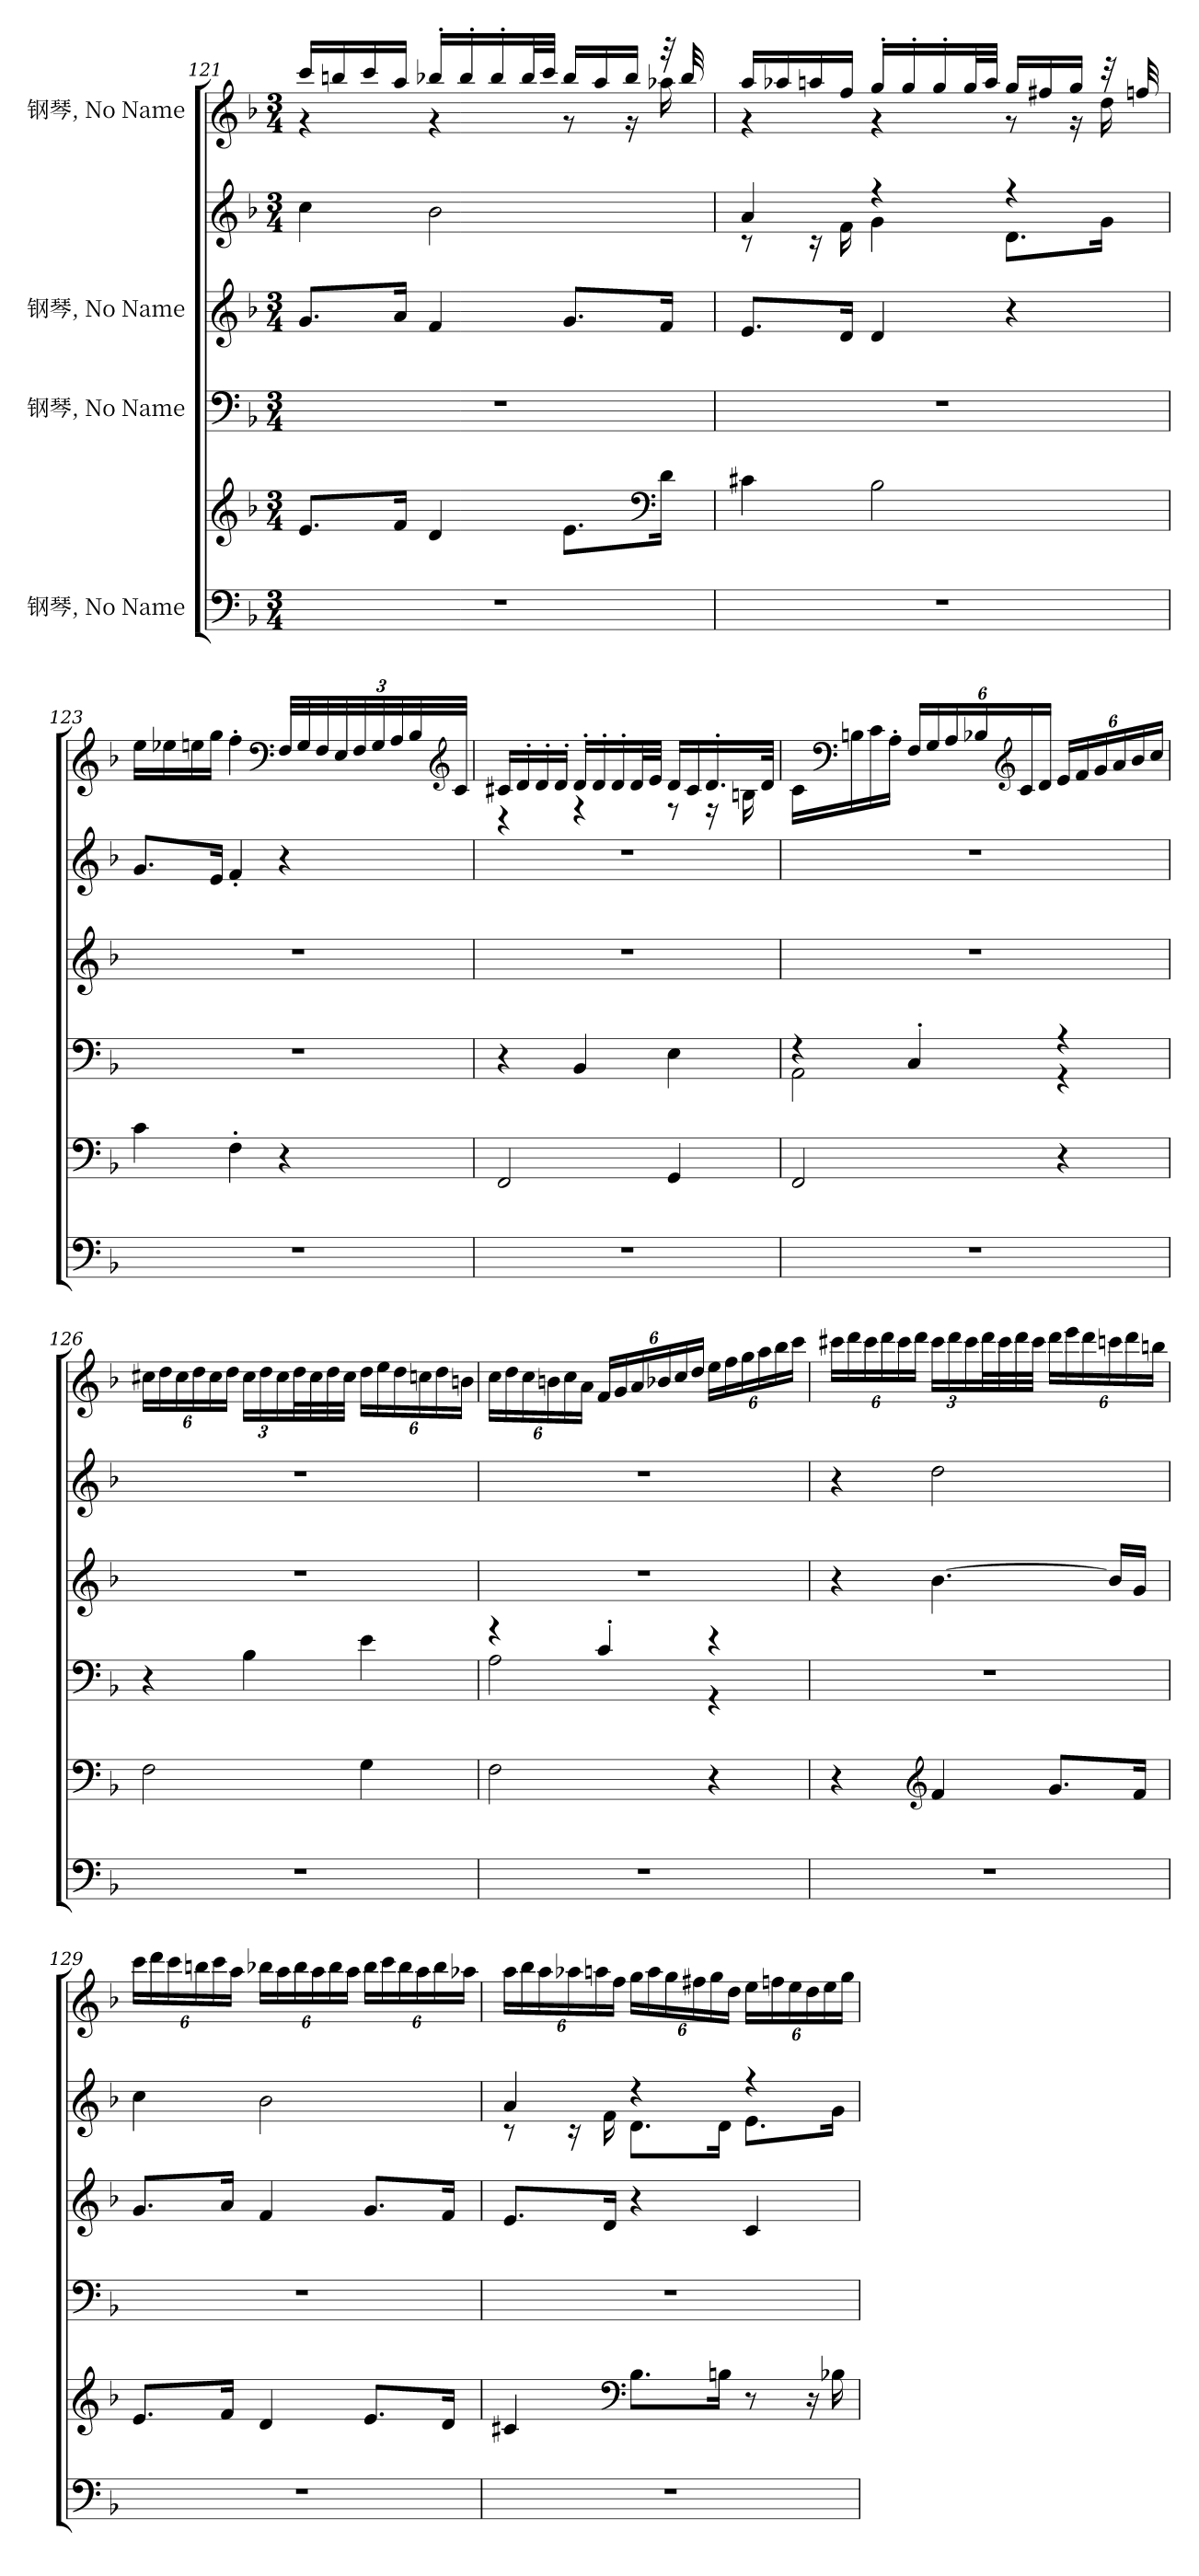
**kern	**kern	**kern	**kern	**kern	**kern
*part4	*part4	*part3	*part2	*part2	*part1
*staff6	*staff5	*staff4	*staff3	*staff2	*staff1
*I"钢琴, No Name	*	*I"钢琴, No Name	*I"钢琴, No Name	*	*I"钢琴, No Name
!!LO:PB:g=z
*clefF4	*clefG2	*clefF4	*clefG2	*clefG2	*clefG2
*k[b-]	*k[b-]	*k[b-]	*k[b-]	*k[b-]	*k[b-]
*M3/4	*M3/4	*M3/4	*M3/4	*M3/4	*M3/4
*MM109	*MM109	*MM109	*MM109	*MM109	*MM109
=121	=121	=121	=121	=121	=121
*	*	*	*	*	*^
2.r	8.e/L	2.r	8.g/L	4cc\	16ccc/LL	4r
.	.	.	.	.	16bbn/	.
.	.	.	.	.	16ccc/	.
.	16f/Jk	.	16a/Jk	.	16aa/JJ	.
.	4d/	.	4f/	2b-\	16bb-X'/LL	4r
.	.	.	.	.	16bb-'/	.
.	.	.	.	.	16bb-'/	.
*	*	*	*	*	*MM105	*
.	.	.	.	.	32bb-/L	.
.	.	.	.	.	32ccc/JJJ	.
*	*	*	*	*	*MM107	*
.	8.e\L	.	8.g/L	.	16bb-/LL	8r
.	.	.	.	.	16aa/	.
.	.	.	.	.	16bb-/JJ	16r
*	*clefF4	*	*	*	*	*
.	16d\Jk	.	16f/Jk	.	32r	16aa-X\
.	.	.	.	.	32bb-/	.
=122	=122	=122	=122	=122	=122	=122
*	*	*	*	*	*MM109	*
*	*	*	*	*^	*	*
2.r	4c#X\	2.r	8.e/L	4a/	8r	16aa/LL	4r
.	.	.	.	.	.	16aa-X/	.
.	.	.	.	.	16r	16aan/	.
.	.	.	16d/Jk	.	16f\	16ff/JJ	.
.	2B-\	.	4d/	4r	4g\	16gg'/LL	4r
.	.	.	.	.	.	16gg'/	.
.	.	.	.	.	.	16gg'/	.
*	*	*	*	*	*	*MM105	*
.	.	.	.	.	.	32gg/L	.
.	.	.	.	.	.	32aa/JJJ	.
*	*	*	*	*	*	*MM107	*
.	.	.	4r	4r	8.d\L	16gg/LL	8r
.	.	.	.	.	.	16ff#X/	.
.	.	.	.	.	.	16gg/JJ	16r
*	*	*	*	*	*	*MM105	*
.	.	.	.	.	16g\Jk	32r	16dd\
.	.	.	.	.	.	32ffn/	.
*	*	*	*	*v	*v	*	*
*	*	*	*	*	*v	*v
!!LO:LB:g=z
=123	=123	=123	=123	=123	=123
2.r	4c\	2.r	2.r	8.g/L	16ee\LL
.	.	.	.	.	16ee-X\
.	.	.	.	.	16een\
.	.	.	.	16e/Jk	16gg\JJ
*	*	*	*	*	*MM96
.	4F'\	.	.	4f'/	4ff'\
*	*	*	*	*	*clefF4
*	*	*	*	*	*MM109
.	4r	.	.	4r	32F/LLL
.	.	.	.	.	32G/
.	.	.	.	.	32F/
.	.	.	.	.	32E/
*	*	*	*	*	*Xbrackettup
.	.	.	.	.	48F/
.	.	.	.	.	48G/
.	.	.	.	.	48A/
*	*	*	*	*	*MM107
.	.	.	.	.	32B-/
*	*	*	*	*	*clefG2
*	*	*	*	*	*MM102
.	.	.	.	.	32c/JJJ
=124	=124	=124	=124	=124	=124
*	*	*	*	*	*MM111
*	*	*	*	*	*^
2.r	2FF/	4r	2.r	2.r	16c#X/LL	4r
.	.	.	.	.	16d'/	.
.	.	.	.	.	16d'/	.
.	.	.	.	.	16d'/JJ	.
.	.	4BB-/	.	.	16d'/LL	4r
.	.	.	.	.	16d'/	.
.	.	.	.	.	16d'/	.
*	*	*	*	*	*MM107	*
.	.	.	.	.	32d/L	.
.	.	.	.	.	32e/JJJ	.
*	*	*	*	*	*MM109	*
.	4GG/	4E\	.	.	16d/LL	8r
.	.	.	.	.	16c#/	.
.	.	.	.	.	16.d'/	16r
.	.	.	.	.	.	16Bn\
*	*	*	*	*	*MM107	*
.	.	.	.	.	32d/JJk	.
*	*	*	*	*	*v	*v
!!LO:PB:g=z
=125	=125	=125	=125	=125	=125
*	*	*^	*	*	*
2.r	2FF/	4r	2AA\	2.r	2.r	16c\LL
*	*	*	*	*	*	*clefF4
.	.	.	.	.	.	16Bn\
.	.	.	.	.	.	16c\
.	.	.	.	.	.	16A'\JJ
.	.	4C'/	.	.	.	24F/LL
.	.	.	.	.	.	24G/
.	.	.	.	.	.	24A/
.	.	.	.	.	.	24B-X/
*	*	*	*	*	*	*clefG2
.	.	.	.	.	.	24c/
.	.	.	.	.	.	24d/JJ
.	4r	4r	4r	.	.	24e/LL
.	.	.	.	.	.	24f/
.	.	.	.	.	.	24g/
.	.	.	.	.	.	24a/
.	.	.	.	.	.	24b-/
.	.	.	.	.	.	24cc/JJ
*	*	*v	*v	*	*	*
=126	=126	=126	=126	=126	=126
*	*	*	*	*	*MM111
2.r	2F\	4r	2.r	2.r	24cc#X\LL
.	.	.	.	.	24dd\
.	.	.	.	.	24cc#\
.	.	.	.	.	24dd\
.	.	.	.	.	24cc#\
.	.	.	.	.	24dd\JJ
.	.	4B-\	.	.	24cc#\LL
.	.	.	.	.	24dd\
.	.	.	.	.	24cc#\
.	.	.	.	.	32dd\L
.	.	.	.	.	32cc#\
.	.	.	.	.	32dd\
.	.	.	.	.	32cc#\JJJ
.	4G\	4e\	.	.	24dd\LL
.	.	.	.	.	24ee\
.	.	.	.	.	24dd\
.	.	.	.	.	24ccn\
.	.	.	.	.	24dd\
.	.	.	.	.	24bn\JJ
!!LO:LB:g=z
=127	=127	=127	=127	=127	=127
*	*	*^	*	*	*
2.r	2F\	4r	2A\	2.r	2.r	24cc\LL
.	.	.	.	.	.	24dd\
.	.	.	.	.	.	24cc\
.	.	.	.	.	.	24bn\
.	.	.	.	.	.	24cc\
.	.	.	.	.	.	24a\JJ
*	*	*	*	*	*	*MM105
.	.	4c'/	.	.	.	24f/LL
.	.	.	.	.	.	24g/
.	.	.	.	.	.	24a/
.	.	.	.	.	.	24b-X/
.	.	.	.	.	.	24cc/
.	.	.	.	.	.	24dd/JJ
.	4r	4r	4r	.	.	24ee\LL
.	.	.	.	.	.	24ff\
.	.	.	.	.	.	24gg\
.	.	.	.	.	.	24aa\
.	.	.	.	.	.	24bb-\
.	.	.	.	.	.	24ccc\JJ
*	*	*v	*v	*	*	*
!!LO:PB:g=z
=128	=128	=128	=128	=128	=128
*	*	*	*	*	*MM109
2.r	4r	2.r	4r	4r	24ccc#X\LL
.	.	.	.	.	24ddd\
.	.	.	.	.	24ccc#\
.	.	.	.	.	24ddd\
.	.	.	.	.	24ccc#\
.	.	.	.	.	24ddd\JJ
*	*clefG2	*	*	*	*
.	4f/	.	[4.b-\	2dd\	24ccc#\LL
.	.	.	.	.	24ddd\
.	.	.	.	.	24ccc#\
.	.	.	.	.	32ddd\L
.	.	.	.	.	32ccc#\
.	.	.	.	.	32ddd\
.	.	.	.	.	32ccc#\JJJ
.	8.g/L	.	.	.	24ddd\LL
.	.	.	.	.	24eee\
.	.	.	.	.	24ddd\
.	.	.	16b-/LL]	.	24cccn\
.	.	.	.	.	24ddd\
.	16f/Jk	.	16g/JJ	.	.
.	.	.	.	.	24bbn\JJ
!!LO:LB:g=z
=129	=129	=129	=129	=129	=129
*	*	*	*	*	*MM109
2.r	8.e/L	2.r	8.g/L	4cc\	24ccc\LL
.	.	.	.	.	24ddd\
.	.	.	.	.	24ccc\
.	.	.	.	.	24bbn\
.	.	.	.	.	24ccc\
.	16f/Jk	.	16a/Jk	.	.
.	.	.	.	.	24aa\JJ
.	4d/	.	4f/	2b-\	24bb-X\LL
.	.	.	.	.	24aa\
.	.	.	.	.	24bb-\
.	.	.	.	.	24aa\
.	.	.	.	.	24bb-\
.	.	.	.	.	24aa\JJ
.	8.e/L	.	8.g/L	.	24bb-\LL
.	.	.	.	.	24ccc\
.	.	.	.	.	24bb-\
.	.	.	.	.	24aa\
.	.	.	.	.	24bb-\
.	16d/Jk	.	16f/Jk	.	.
.	.	.	.	.	24aa-X\JJ
!!LO:PB:g=z
=130	=130	=130	=130	=130	=130
*	*	*	*	*	*MM109
*	*	*	*	*^	*
2.r	4c#X/	2.r	8.e/L	4a/	8r	24aa\LL
.	.	.	.	.	.	24bb-\
.	.	.	.	.	.	24aa\
.	.	.	.	.	16r	24aa-X\
.	.	.	.	.	.	24aan\
.	.	.	16d/Jk	.	16f\	.
.	.	.	.	.	.	24ff\JJ
*	*clefF4	*	*	*	*	*
.	8.B-\L	.	4r	4r	8.d\L	24gg\LL
.	.	.	.	.	.	24aa\
.	.	.	.	.	.	24gg\
.	.	.	.	.	.	24ff#X\
.	.	.	.	.	.	24gg\
.	16Bn\Jk	.	.	.	16d\Jk	.
.	.	.	.	.	.	24dd\JJ
.	8r	.	4c/	4r	8.e\L	24ee\LL
.	.	.	.	.	.	24ffn\
.	.	.	.	.	.	24ee\
.	16r	.	.	.	.	24dd\
.	.	.	.	.	.	24ee\
.	16B-X\	.	.	.	16g\Jk	.
.	.	.	.	.	.	24gg\JJ
*	*	*	*	*v	*v	*
=	=	=	=	=	=
*-	*-	*-	*-	*-	*-
